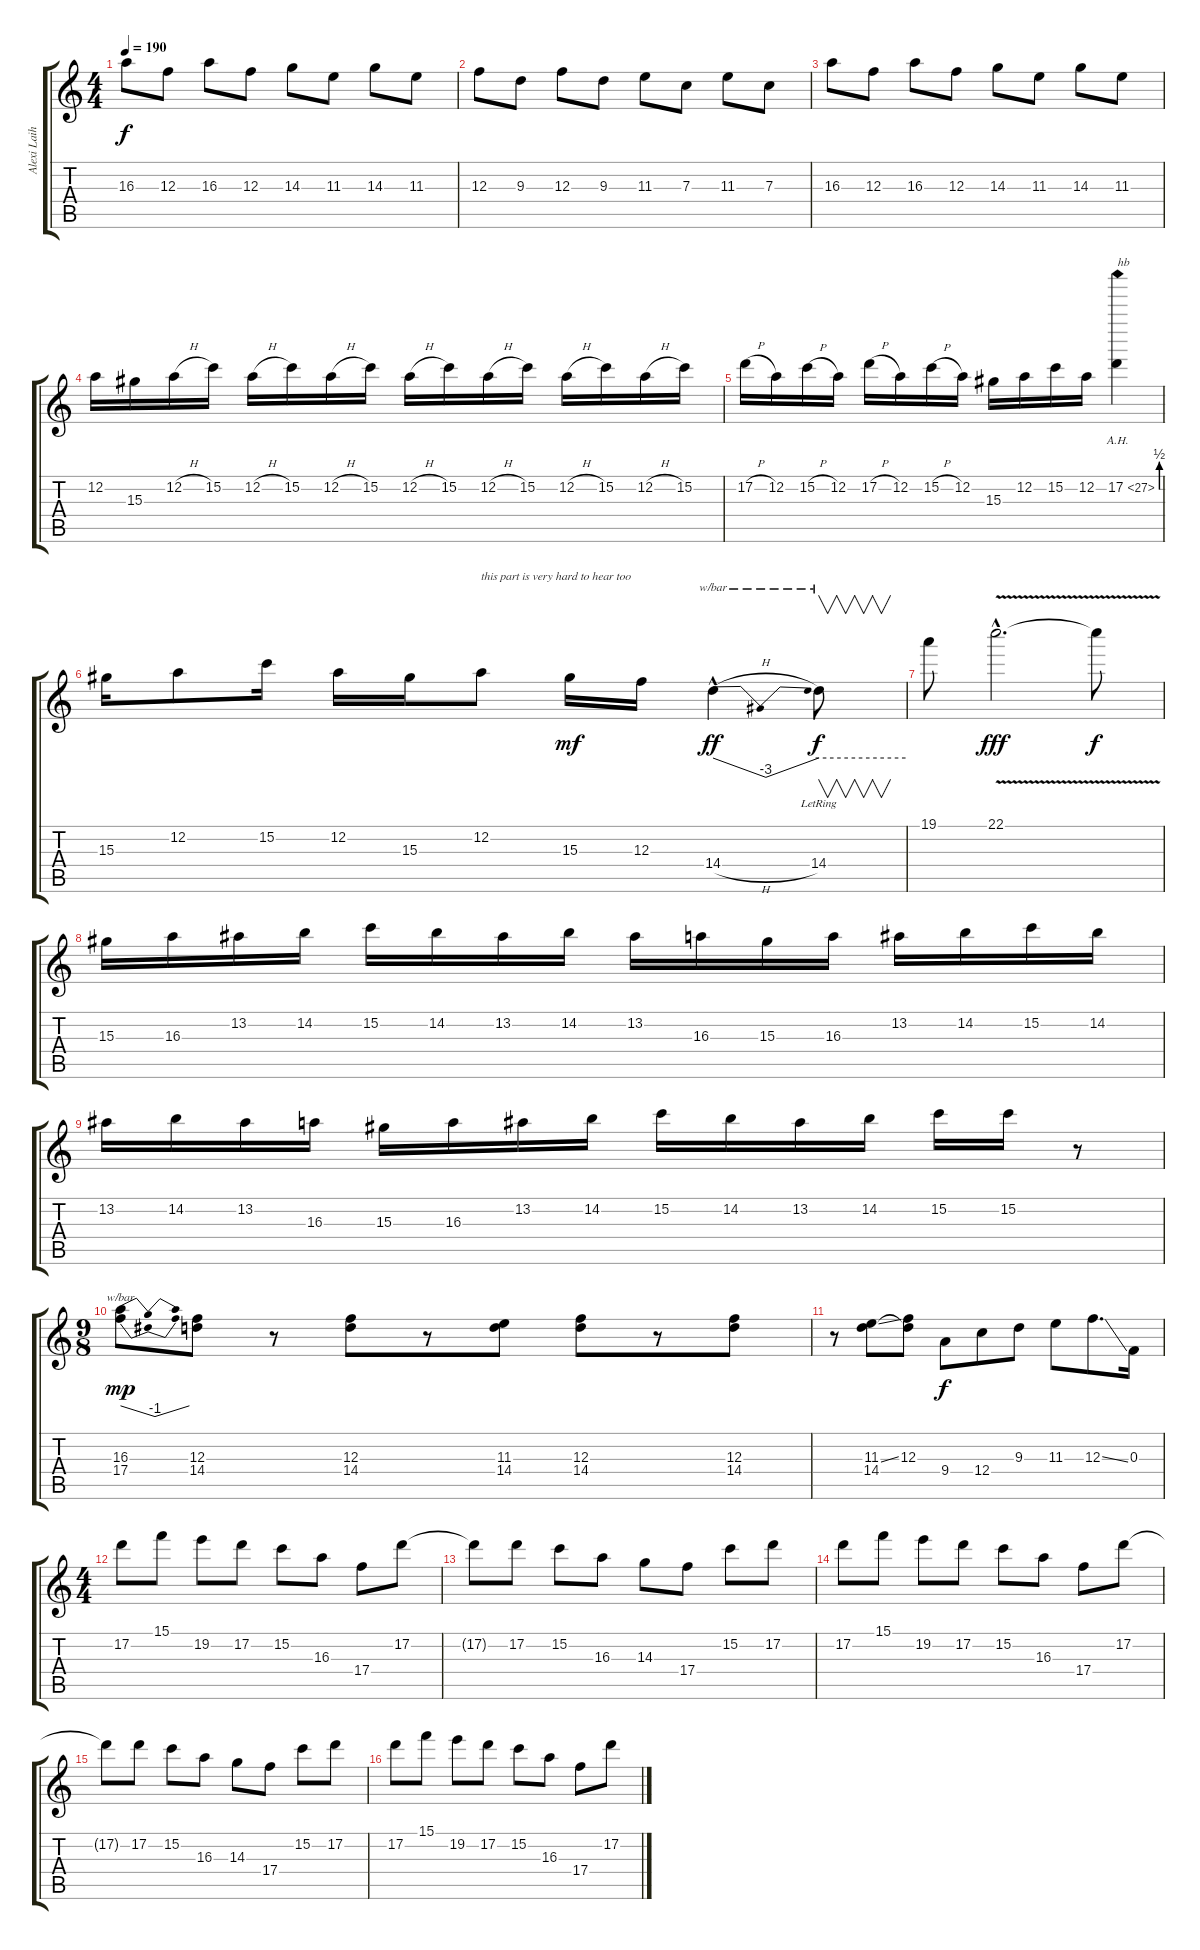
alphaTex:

\track ("Alexi Laiho" "Alexi Laih") {instrument distortionguitar}
\staff {score tabs}
\tuning (D4 A3 F3 C3 G2 D2) {hide}
\ts (4 4)
\tempo 190
\clef g2
\ks c
16.3.8{dy f} 12.3.8 16.3.8 12.3.8 14.3.8 11.3.8 14.3.8 11.3.8 |
12.3.8 9.3.8 12.3.8 9.3.8 11.3.8 7.3.8 11.3.8 7.3.8 |
16.3.8 12.3.8 16.3.8 12.3.8 14.3.8 11.3.8 14.3.8 11.3.8 |
12.2.16{instrument overdrivenguitar} 15.3.16 12.2{h}.16 15.2.16 12.2{h}.16 15.2.16 12.2{h}.16 15.2.16 12.2{h}.16 15.2.16 12.2{h}.16 15.2.16 12.2{h}.16 15.2.16 12.2{h}.16 15.2.16 |
17.2{h}.16 12.2.16 15.2{h}.16 12.2.16 17.2{h}.16 12.2.16 15.2{h}.16 12.2.16 15.3.16 12.2.16 15.2.16 12.2.16 17.2{be (custom 0 0 15 0 30 2 60 2) ah 10}.4{txt "hb"} |
15.3.16 12.2.8 15.2.16 12.2.16 15.3.16 12.2.8{txt "this part is very hard to hear too"} 15.3.16{dy mf} 12.3.16 14.4{h hac}.4{tbe (dip default 0 0 30 -12 60 0) dy ff} 14.4{lr}.8{v tbe (hold default 0 0 60 0) dy f} |
19.1.8 22.1{v hac}.2{d dy fff} 22.1{t}.8{dy f} |
15.3.16{instrument overdrivenguitar} 16.3.16 13.2.16 14.2.16 15.2.16 14.2.16 13.2.16 14.2.16 13.2.16 16.3.16 15.3.16 16.3.16 13.2.16 14.2.16 15.2.16 14.2.16 |
13.2.16 14.2.16 13.2.16 16.3.16 15.3.16 16.3.16 13.2.16 14.2.16 15.2.16 14.2.16 13.2.16 14.2.16 15.2.16 15.2.16 r.8 |
\ts (9 8)
(16.3 17.4).8{tbe (dip default 0 0 30 -4 60 0) dy mp} (12.3 14.4).8 r.8 (12.3 14.4).8 r.8 (11.3 14.4).8 (12.3 14.4).8 r.8 (12.3 14.4).8 |
r.8 (11.3{ss} 14.4).8 (12.3 14.4{t}).8 9.4.8{dy f} 12.4.8 9.3.8 11.3.8 12.3{ss}.8{d} 0.3.16 |
\ts (4 4)
17.2.8{instrument overdrivenguitar} 15.1.8 19.2.8 17.2.8 15.2.8 16.3.8 17.4.8 17.2.8 |
17.2{t}.8 17.2.8 15.2.8 16.3.8 14.3.8 17.4.8 15.2.8 17.2.8 |
17.2.8 15.1.8 19.2.8 17.2.8 15.2.8 16.3.8 17.4.8 17.2.8 |
17.2{t}.8 17.2.8 15.2.8 16.3.8 14.3.8 17.4.8 15.2.8 17.2.8 |
17.2.8 15.1.8 19.2.8 17.2.8 15.2.8 16.3.8 17.4.8 17.2.8
